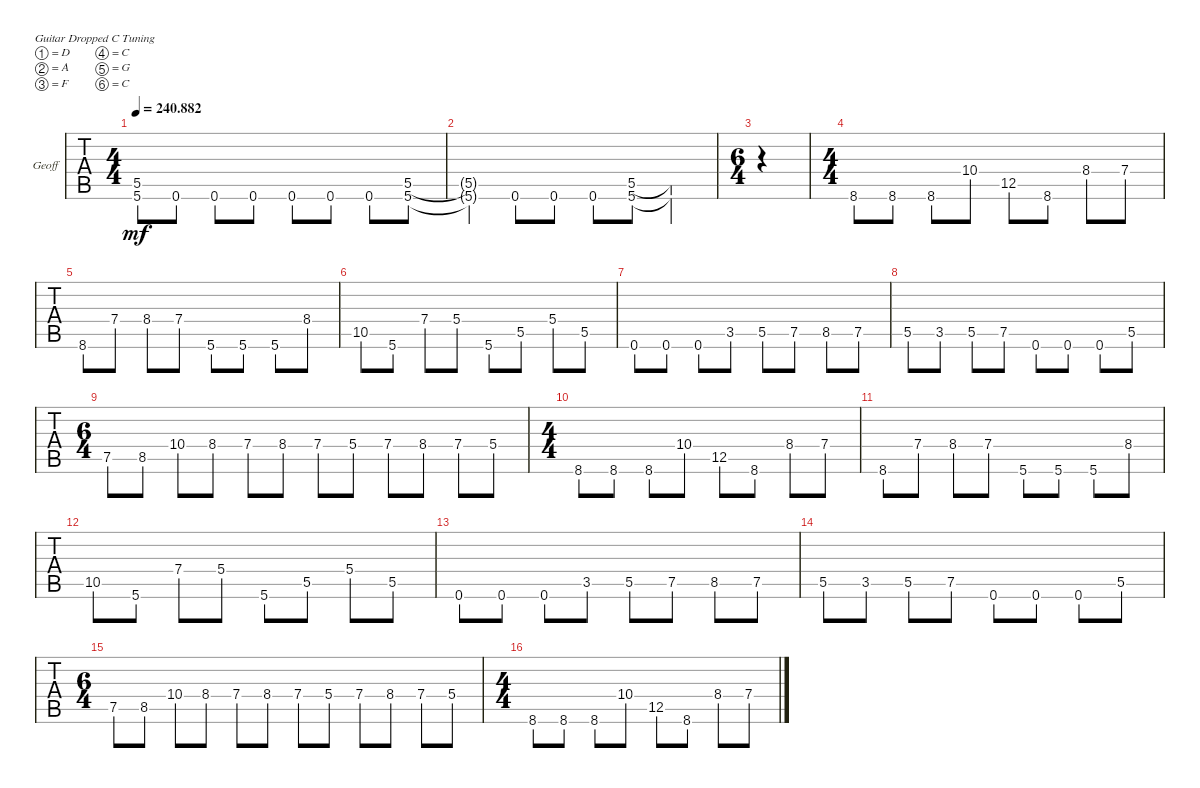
\bracketExtendMode groupsimilarinstruments
\firstSystemTrackNameOrientation horizontal
\otherSystemsTrackNameOrientation horizontal
\track ("GeoFuck" "Geoff") {instrument acousticgrandpiano}
\staff {tabs}
\tuning (D4 A3 F3 C3 G2 C2)
\displaytranspose 12
\ts (4 4)
\tempo
240.882
\accidentals auto
\clef g2
\ottava regular
\simile none
\ks c
(5.5{t} 5.6{t}).8{dy mf} 0.6.8 0.6.8 0.6.8 0.6.8 0.6.8 0.6.8 (5.5 5.6).8 |
(5.5{t} 5.6{t}).4 0.6.8 0.6.8 0.6.8 (5.5 5.6).8 (5.5{t} 5.6{t}).4 |
\ts (6 4)
|
\ts (4 4)
8.6.8 8.6.8 8.6.8 10.4.8 12.5.8 8.6.8 8.4.8 7.4.8 |
8.6.8 7.4.8 8.4.8 7.4.8 5.6.8 5.6.8 5.6.8 8.4.8 |
10.5.8 5.6.8 7.4.8 5.4.8 5.6.8 5.5.8 5.4.8 5.5.8 |
0.6.8 0.6.8 0.6.8 3.5.8 5.5.8 7.5.8 8.5.8 7.5.8 |
5.5.8 3.5.8 5.5.8 7.5.8 0.6.8 0.6.8 0.6.8 5.5.8 |
\ts (6 4)
7.5.8 8.5.8 10.4.8 8.4.8 7.4.8 8.4.8 7.4.8 5.4.8 7.4.8 8.4.8 7.4.8 5.4.8 |
\ts (4 4)
8.6.8 8.6.8 8.6.8 10.4.8 12.5.8 8.6.8 8.4.8 7.4.8 |
8.6.8 7.4.8 8.4.8 7.4.8 5.6.8 5.6.8 5.6.8 8.4.8 |
10.5.8 5.6.8 7.4.8 5.4.8 5.6.8 5.5.8 5.4.8 5.5.8 |
0.6.8 0.6.8 0.6.8 3.5.8 5.5.8 7.5.8 8.5.8 7.5.8 |
5.5.8 3.5.8 5.5.8 7.5.8 0.6.8 0.6.8 0.6.8 5.5.8 |
\ts (6 4)
7.5.8 8.5.8 10.4.8 8.4.8 7.4.8 8.4.8 7.4.8 5.4.8 7.4.8 8.4.8 7.4.8 5.4.8 |
\ts (4 4)
8.6.8 8.6.8 8.6.8 10.4.8 12.5.8 8.6.8 8.4.8 7.4.8
